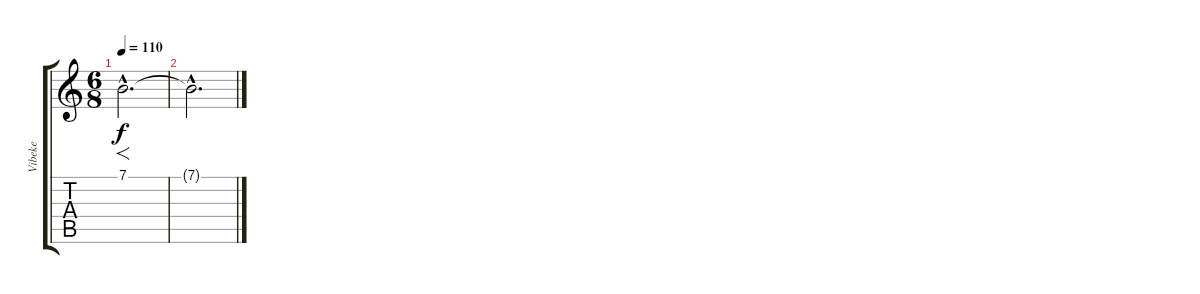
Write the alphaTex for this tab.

\track ("Vibeke" "Vibeke") {instrument choiraahs}
\staff {score tabs}
\tuning (E4 B3 G3 D3 A2 E2) {hide}
\ts (6 8)
\tempo 110
\clef g2
\ks c
7.1{hac}.2{f d dy f} |
7.1{hac t}.2{d}
